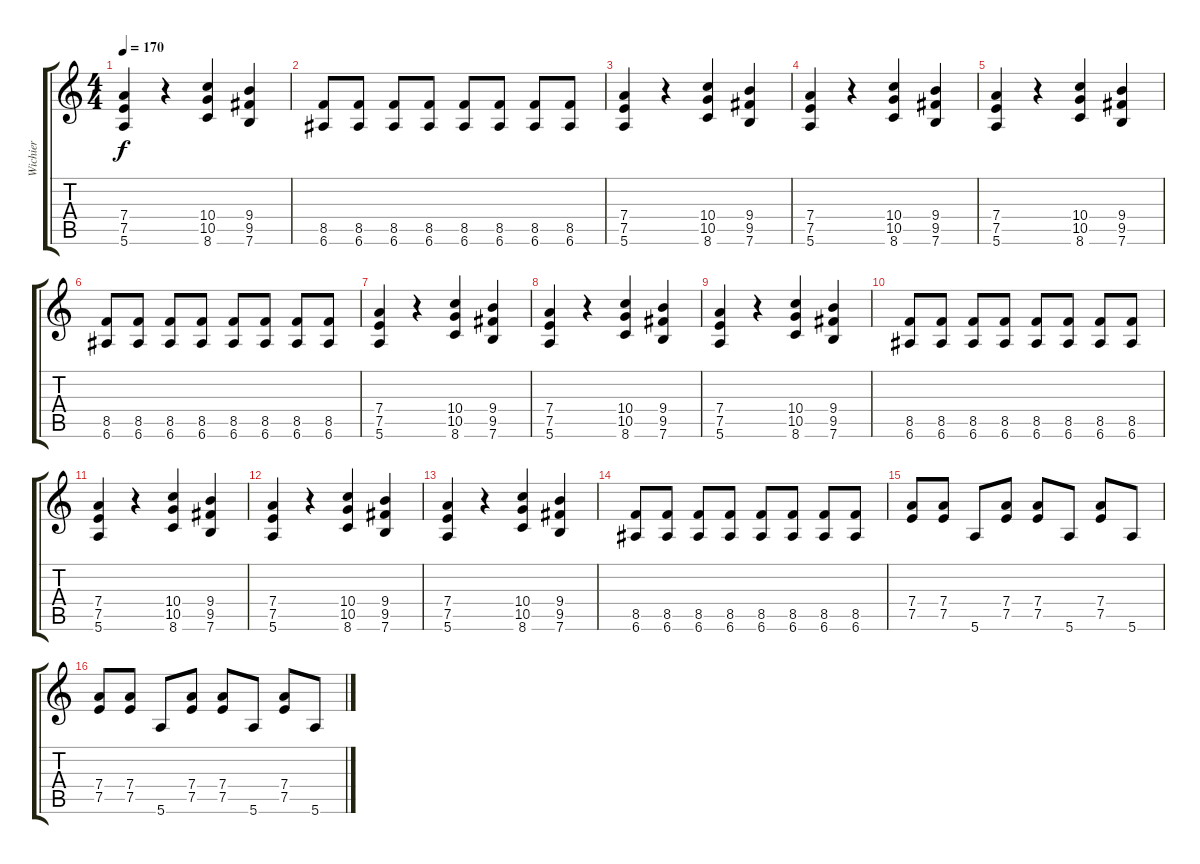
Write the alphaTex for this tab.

\track ("Wichier" "Wichier") {instrument distortionguitar}
\staff {score tabs}
\tuning (E4 B3 G3 D3 A2 E2) {hide}
\ts (4 4)
\tempo 170
\clef g2
\ks c
(7.4 7.5 5.6).4{dy f} r.4 (10.4 10.5 8.6).4 (9.4 9.5 7.6).4 |
(8.5 6.6).8 (8.5 6.6).8 (8.5 6.6).8 (8.5 6.6).8 (8.5 6.6).8 (8.5 6.6).8 (8.5 6.6).8 (8.5 6.6).8 |
(7.4 7.5 5.6).4 r.4 (10.4 10.5 8.6).4 (9.4 9.5 7.6).4 |
(7.4 7.5 5.6).4 r.4 (10.4 10.5 8.6).4 (9.4 9.5 7.6).4 |
(7.4 7.5 5.6).4 r.4 (10.4 10.5 8.6).4 (9.4 9.5 7.6).4 |
(8.5 6.6).8 (8.5 6.6).8 (8.5 6.6).8 (8.5 6.6).8 (8.5 6.6).8 (8.5 6.6).8 (8.5 6.6).8 (8.5 6.6).8 |
(7.4 7.5 5.6).4 r.4 (10.4 10.5 8.6).4 (9.4 9.5 7.6).4 |
(7.4 7.5 5.6).4 r.4 (10.4 10.5 8.6).4 (9.4 9.5 7.6).4 |
(7.4 7.5 5.6).4 r.4 (10.4 10.5 8.6).4 (9.4 9.5 7.6).4 |
(8.5 6.6).8 (8.5 6.6).8 (8.5 6.6).8 (8.5 6.6).8 (8.5 6.6).8 (8.5 6.6).8 (8.5 6.6).8 (8.5 6.6).8 |
(7.4 7.5 5.6).4 r.4 (10.4 10.5 8.6).4 (9.4 9.5 7.6).4 |
(7.4 7.5 5.6).4 r.4 (10.4 10.5 8.6).4 (9.4 9.5 7.6).4 |
(7.4 7.5 5.6).4 r.4 (10.4 10.5 8.6).4 (9.4 9.5 7.6).4 |
(8.5 6.6).8 (8.5 6.6).8 (8.5 6.6).8 (8.5 6.6).8 (8.5 6.6).8 (8.5 6.6).8 (8.5 6.6).8 (8.5 6.6).8 |
(7.4 7.5).8 (7.4 7.5).8 5.6.8 (7.4 7.5).8 (7.4 7.5).8 5.6.8 (7.4 7.5).8 5.6.8 |
(7.4 7.5).8 (7.4 7.5).8 5.6.8 (7.4 7.5).8 (7.4 7.5).8 5.6.8 (7.4 7.5).8 5.6.8
